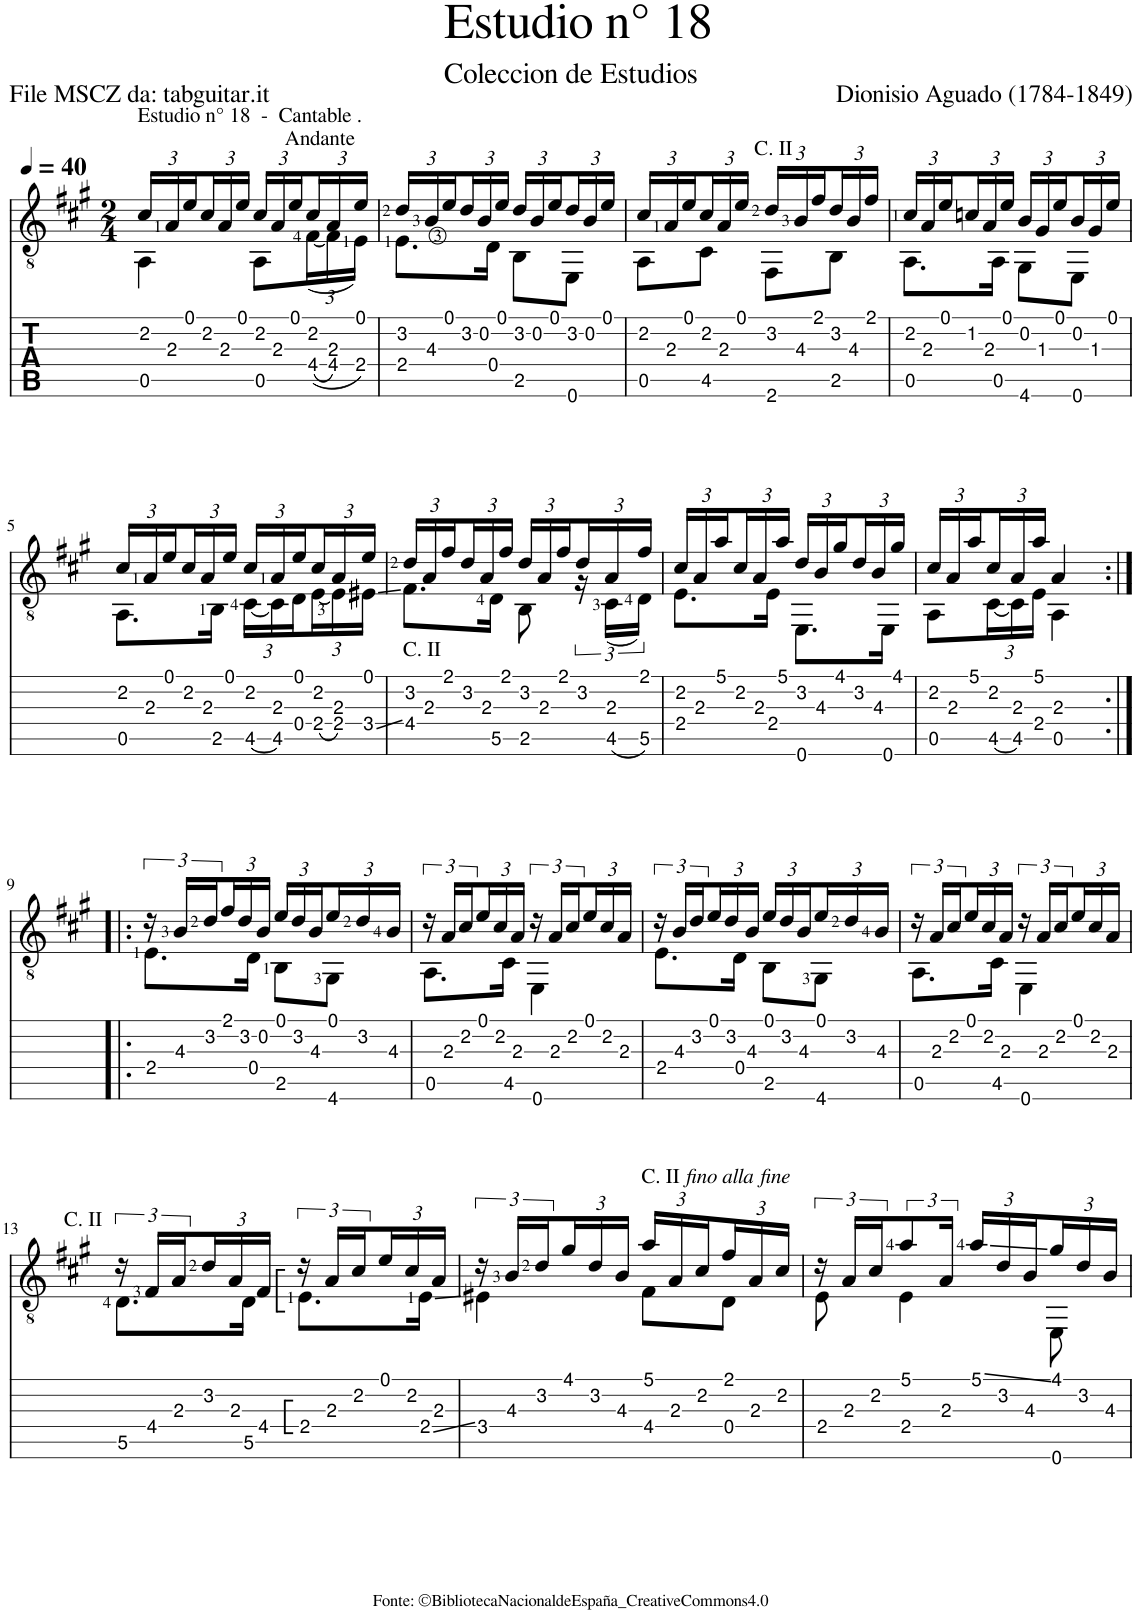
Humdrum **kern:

**kern	**kern
*part1	*part1
*staff2	*staff1
*I"Guitar	*
*I'Guit.	*
*stria6	*
*	*clefGv2
*k[f#c#g#]	*k[f#c#g#]
*M2/4	*M2/4
*MM40	*MM40
*Xbrackettup	*Xbrackettup
=1	=1
*^	*^
!	!	!LO:TX:a:t=Estudio n° 18  -  Cantable .	!
!	!	!LO:TX:a:t=Andante	!
24c#LL	4AA	24c#/LL	4AA\
24A	.	24A/	.
24eJ	.	24e/	.
24c#L	.	24c#/	.
24A	.	24A/	.
24eJJ	.	24e/JJ	.
24c#LL	8AAL	24c#/LL	8AA\L
24A	.	24A/	.
24eJ	.	24e/	.
24c#L	[24F#L	24c#/	([24F#\L
24A	24F#]	24A/	24F#\]
24eJJ	24EJJ	24e/JJ	24E\JJ)
=2	=2	=2	=2
24dLL	8.EL	24d/LL	8.E\L
24B	.	24B/	.
24eJ	.	24e/	.
24dL	.	24d/	.
24B	.	24B/	.
.	16DJk	.	16D\Jk
24eJJ	.	24e/JJ	.
24dLL	8BBL	24d/LL	8BB\L
24B	.	24B/	.
24eJ	.	24e/	.
24dL	8EEJ	24d/	8EE\J
24B	.	24B/	.
24eJJ	.	24e/JJ	.
=3	=3	=3	=3
24c#LL	8AAL	24c#/LL	8AA\L
24A	.	24A/	.
24eJ	.	24e/	.
24c#L	8C#J	24c#/	8C#\J
24A	.	24A/	.
24eJJ	.	24e/JJ	.
!	!	!LO:TX:a:t=C. II	!
24dLL	8FF#L	24d/LL	8FF#\L
24B	.	24B/	.
24f#J	.	24f#/	.
24dL	8BBJ	24d/	8BB\J
24B	.	24B/	.
24f#JJ	.	24f#/JJ	.
=4	=4	=4	=4
24c#LL	8.AAL	24c#/LL	8.AA\L
24A	.	24A/	.
24eJ	.	24e/	.
24cL	.	24cn/	.
24A	.	24A/	.
.	16AAJk	.	16AA\Jk
24eJJ	.	24e/JJ	.
24BLL	8GG#L	24B/LL	8GG#\L
24G#	.	24G#/	.
24eJ	.	24e/	.
24BL	8EEJ	24B/	8EE\J
24G#	.	24G#/	.
24eJJ	.	24e/JJ	.
!!LO:LB:g=z	!!
=5	=5	=5	=5
24c#LL	8.AAL	24c#/LL	8.AA\L
24A	.	24A/	.
24eJ	.	24e/	.
24c#L	.	24c#/	.
24A	.	24A/	.
.	16BBJk	.	16BB\Jk
24eJJ	.	24e/JJ	.
24c#LL	[24C#LL	24c#/LL	[24C#\LL
24A	24C#]	24A/	24C#\]
24eJ	24DJ	24e/	24D\
24c#L	[24EL	24c#/	[24E\
24A	24E]	24A/	24E\]
24eJJ	24E#JJ	24e/JJ	24E#X\JJ
=6	=6	=6	=6
!LO:TX:a:t=C. II	!	!	!
24dLL	8.F#L	24d/LL	8.F#\L
24A	.	24A/	.
24f#J	.	24f#/	.
24dL	.	24d/	.
24A	.	24A/	.
.	16DJk	.	16D\Jk
24f#JJ	.	24f#/JJ	.
24dLL	8BB	24d/LL	8BB\
24A	.	24A/	.
24f#J	.	24f#/	.
*	*	*	*brackettup
24dL	24r	24d/	24r
24A	24C#LL	24A/	(24C#\LL
24f#JJ	24DJJ	24f#/JJ	24D\JJ)
=7	=7	=7	=7
*	*	*Xbrackettup	*
24c#LL	8.EL	24c#/LL	8.E\L
24A	.	24A/	.
24aJ	.	24a/	.
24c#L	.	24c#/	.
24A	.	24A/	.
.	16EJk	.	16E\Jk
24aJJ	.	24a/JJ	.
24dLL	8.EEL	24d/LL	8.EE\L
24B	.	24B/	.
24g#J	.	24g#/	.
24dL	.	24d/	.
24B	.	24B/	.
.	16EEJk	.	16EE\Jk
24g#JJ	.	24g#/JJ	.
=8	=8	=8	=8
24c#LL	8AAL	24c#/LL	8AA\L
24A	.	24A/	.
24aJ	.	24a/	.
24c#L	[24C#L	24c#/	[24C#\L
24A	24C#]	24A/	24C#\]
24aJJ	24EJJ	24a/JJ	24E\JJ
4A	4AA	4A/	4AA\
!!LO:LB:g=z	!!
=9:|!|:	=9:|!|:	=9:|!|:	=9:|!|:
*	*	*brackettup	*
24r	8.EL	24r	8.E\L
24BLL	.	24B/LL	.
24dJ	.	24d/	.
*	*	*Xbrackettup	*
24f#L	.	24f#/	.
24d	.	24d/	.
.	16DJk	.	16D\Jk
24BJJ	.	24B/JJ	.
24eLL	8BBL	24e/LL	8BB\L
24d	.	24d/	.
24BJ	.	24B/	.
24eL	8GG#J	24e/	8GG#\J
24d	.	24d/	.
24BJJ	.	24B/JJ	.
=10	=10	=10	=10
*	*	*brackettup	*
24r	8.AAL	24r	8.AA\L
24ALL	.	24A/LL	.
24c#J	.	24c#/	.
*	*	*Xbrackettup	*
24eL	.	24e/	.
24c#	.	24c#/	.
.	16C#Jk	.	16C#\Jk
24AJJ	.	24A/JJ	.
*	*	*brackettup	*
24r	4EE	24r	4EE\
24ALL	.	24A/LL	.
24c#J	.	24c#/	.
*	*	*Xbrackettup	*
24eL	.	24e/	.
24c#	.	24c#/	.
24AJJ	.	24A/JJ	.
=11	=11	=11	=11
*	*	*brackettup	*
24r	8.EL	24r	8.E\L
24BLL	.	24B/LL	.
24dJ	.	24d/	.
*	*	*Xbrackettup	*
24eL	.	24e/	.
24d	.	24d/	.
.	16DJk	.	16D\Jk
24BJJ	.	24B/JJ	.
24eLL	8BBL	24e/LL	8BB\L
24d	.	24d/	.
24BJ	.	24B/	.
24eL	8GG#J	24e/	8GG#\J
24d	.	24d/	.
24BJJ	.	24B/JJ	.
=12	=12	=12	=12
*	*	*brackettup	*
24r	8.AAL	24r	8.AA\L
24ALL	.	24A/LL	.
24c#J	.	24c#/	.
*	*	*Xbrackettup	*
24eL	.	24e/	.
24c#	.	24c#/	.
.	16C#Jk	.	16C#\Jk
24AJJ	.	24A/JJ	.
*	*	*brackettup	*
24r	4EE	24r	4EE\
24ALL	.	24A/LL	.
24c#J	.	24c#/	.
*	*	*Xbrackettup	*
24eL	.	24e/	.
24c#	.	24c#/	.
24AJJ	.	24A/JJ	.
!!LO:LB:g=z	!!
=13	=13	=13	=13
*	*	*brackettup	*
!	!	!LO:TX:a:t=C. II	!
24r	8.DL	24r	8.D\L
24F#LL	.	24F#/LL	.
24AJ	.	24A/	.
*	*	*Xbrackettup	*
24dL	.	24d/	.
24A	.	24A/	.
.	16DJk	.	16D\Jk
24F#JJ	.	24F#/JJ	.
*	*	*brackettup	*
24r	8.E:L	24r	8.E:\L
24ALL	.	24A/LL	.
24c#J	.	24c#/	.
*	*	*Xbrackettup	*
24eL	.	24e/	.
24c#	.	24c#/	.
.	16EJk	.	16E\Jk
24AJJ	.	24A/JJ	.
=14	=14	=14	=14
*	*	*brackettup	*
24r	4E#	24r	4E#X\
24BLL	.	24B/LL	.
24dJ	.	24d/	.
*	*	*Xbrackettup	*
24g#L	.	24g#/	.
24d	.	24d/	.
24BJJ	.	24B/JJ	.
!	!	!LO:TX:a:t=C. II	!
!	!	!LO:TX:a:i:t=fino alla fine	!
24aLL	8F#L	24a/LL	8F#\L
24A	.	24A/	.
24c#J	.	24c#/	.
24f#L	8DJ	24f#/	8D\J
24A	.	24A/	.
24c#JJ	.	24c#/JJ	.
=15	=15	=15	=15
*	*	*brackettup	*
24r	8E	24r	8E\
24ALL	.	24A/LL	.
24c#J	.	24c#/J	.
12a	4E	12a/	4E\
24AJk	.	24A/Jk	.
*	*	*Xbrackettup	*
24aLL	.	24a/LL	.
24d	.	24d/	.
24BJ	.	24B/	.
24g#L	8EE	24g#/	8EE\
24d	.	24d/	.
24BJJ	.	24B/JJ	.
*v	*v	*	*
*	*v	*v
=	=
*-	*-
